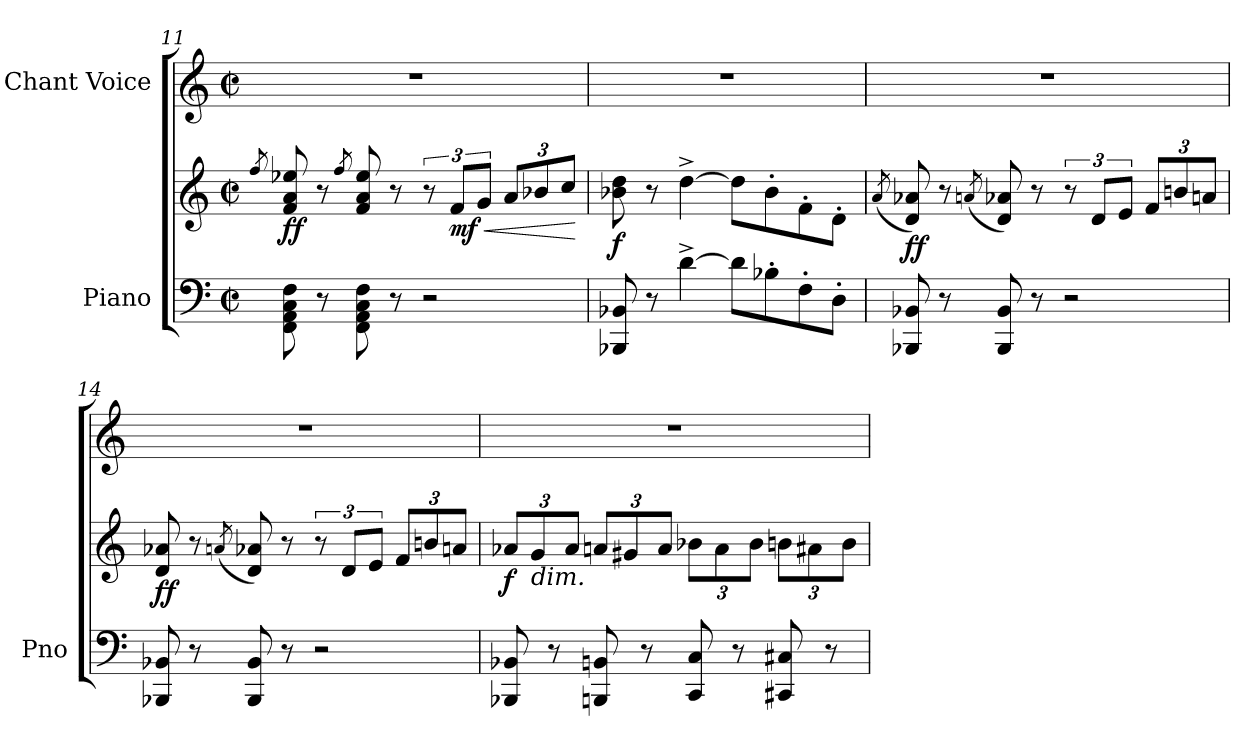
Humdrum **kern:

**kern	**kern	**dynam	**kern
*part2	*part2	*part2	*part1
*staff3	*staff2	*staff2/3	*staff1
*I"Piano	*	*	*I"Chant Voice
*I'Pno	*	*	*
*clefF4	*clefG2	*	*clefG2
*k[]	*k[]	*	*k[]
*M2/2	*M2/2	*	*M2/2
*met(c|)	*met(c|)	*	*met(c|)
=11	=11	=11	=11
.	8qff/	.	.
!	!	!LO:DY:b	!
8FF\ 8AA\ 8C\ 8F\	8f/ 8a/ 8ee-X/	ff	1r
8r	8r	.	.
.	8qff/	.	.
8FF\ 8AA\ 8C\ 8F\	8f/ 8a/ 8ee-/	.	.
8r	8r	.	.
2r	12r	.	.
!	!	!LO:HP:b	!
!	!	!LO:DY:n=1:b	!
.	12f/L	< mf	.
.	12g/J	.	.
.	12a/L	.	.
.	12b-X/	.	.
.	12cc/J	.	.
.	.	[	.
=12	=12	=12	=12
!	!	!LO:DY:b	!
8BBB-X/ 8BB-X/	8b-X\ 8dd\	f	1r
8r	8r	.	.
[4d^\	[4dd^\	.	.
8d\L]	8dd\L]	.	.
8B-X'\	8b-'\	.	.
8F'\	8f'\	.	.
8D'\J	8d'\J	.	.
=13	=13	=13	=13
.	(8qa/	.	.
!	!	!LO:DY:b	!
8BBB-X/ 8BB-X/	8d/ 8a-X/)	ff	1r
8r	8r	.	.
.	(8qan/	.	.
8BBB-/ 8BB-/	8d/ 8a-X/)	.	.
8r	8r	.	.
2r	12r	.	.
.	12d/L	.	.
.	12e/J	.	.
.	12f/L	.	.
.	12bn/	.	.
.	12an/J	.	.
=14	=14	=14	=14
!	!	!LO:DY:b	!
8BBB-X/ 8BB-X/	8d/ 8a-X/	ff	1r
8r	8r	.	.
.	(8qan/	.	.
8BBB-/ 8BB-/	8d/ 8a-X/)	.	.
8r	8r	.	.
2r	12r	.	.
.	12d/L	.	.
.	12e/J	.	.
.	12f/L	.	.
.	12bn\	.	.
.	12an/J	.	.
=15	=15	=15	=15
*	*Xbrackettup	*	*
!	!	!LO:DY:b	!
8BBB-X/ 8BB-X/	12a-X/L	f	1r
!	!LO:TX:b:i:t=dim.	!	!
.	12g/	.	.
8r	.	.	.
.	12a-/J	.	.
8BBBn/ 8BBn/	12an/L	.	.
.	12g#X/	.	.
8r	.	.	.
.	12a/J	.	.
8CC/ 8C/	12b-X\L	.	.
.	12a\	.	.
8r	.	.	.
.	12b-\J	.	.
8CC#X/ 8C#X/	12bn\L	.	.
.	12a#X\	.	.
8r	.	.	.
.	12b\J	.	.
=	=	=	=
*-	*-	*-	*-
